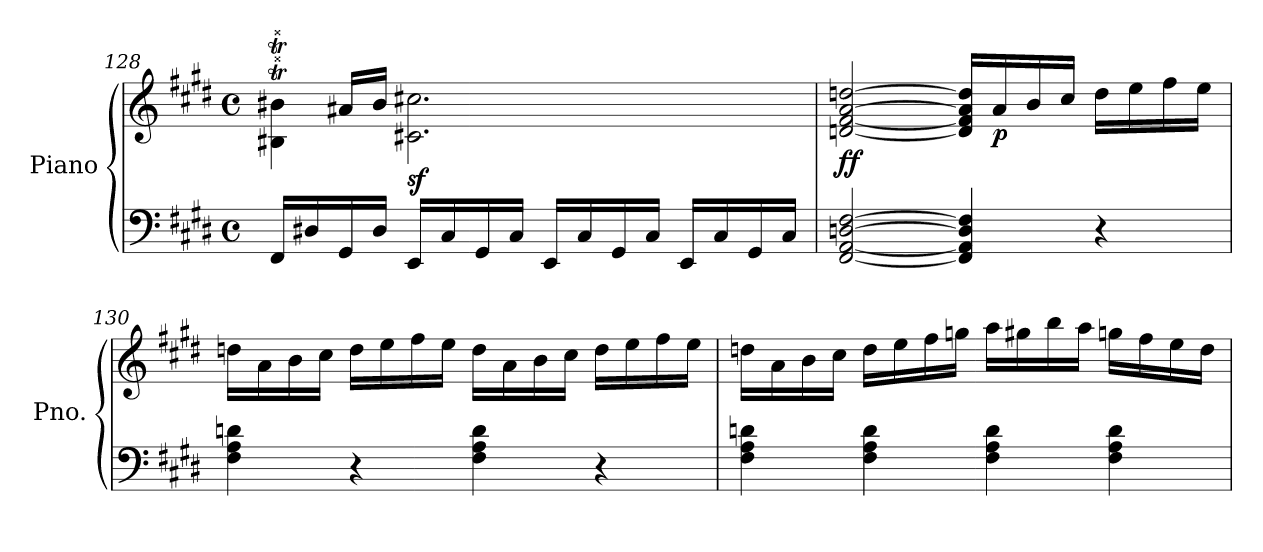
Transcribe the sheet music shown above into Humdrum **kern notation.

**kern	**kern	**dynam
*part1	*part1	*part1
*staff2	*staff1	*staff1/2
*I"Piano	*	*
*I'Pno.	*	*
!!LO:LB:g=z
*clefF4	*clefG2	*
*k[f#c#g#d#]	*k[f#c#g#d#]	*
*M4/4	*M4/4	*
*met(c)	*met(c)	*
=128	=128	=128
*	*^	*
16FF#/LL	4B#X\T 4b#X\T	8ryy	.
16D#X/	.	.	.
16GG#/	.	16a#X!/LL	.
16D#/JJ	.	16b#!/JJ	.
!	!	!	!LO:DY:b
16EE/LL	2.c#\ 2.cc#\	4ryy	sf
16C#/	.	.	.
16GG#/	.	.	.
16C#/JJ	.	.	.
16EE/LL	.	2ryy	.
16C#/	.	.	.
16GG#/	.	.	.
16C#/JJ	.	.	.
16EE/LL	.	.	.
16C#/	.	.	.
16GG#/	.	.	.
16C#/JJ	.	.	.
*	*v	*v	*
=129	=129	=129
!	!	!LO:DY:b
[2FF#/ [2AA/ [2Dn/ [2F#/	[2dn/ [2f#/ [2a/ [2ddn/	ff
4FF#/] 4AA/] 4D/] 4F#/]	16d/] 16f#/] 16a/] 16dd/]LL	.
!	!	!LO:DY:b
.	16a/	p
.	16b/	.
.	16cc#/JJ	.
4r	16dd\LL	.
.	16ee\	.
.	16ff#\	.
.	16ee\JJ	.
=130	=130	=130
4F#\ 4A\ 4dn\	16ddn\LL	.
.	16a\	.
.	16b\	.
.	16cc#\JJ	.
4r	16dd\LL	.
.	16ee\	.
.	16ff#\	.
.	16ee\JJ	.
4F#\ 4A\ 4d\	16dd\LL	.
.	16a\	.
.	16b\	.
.	16cc#\JJ	.
4r	16dd\LL	.
.	16ee\	.
.	16ff#\	.
.	16ee\JJ	.
=131	=131	=131
4F#\ 4A\ 4dn\	16ddn\LL	.
.	16a\	.
.	16b\	.
.	16cc#\JJ	.
4F#\ 4A\ 4d\	16dd\LL	.
.	16ee\	.
.	16ff#\	.
.	16ggn\JJ	.
4F#\ 4A\ 4d\	16aa\LL	.
.	16gg#X\	.
.	16bb\	.
.	16aa\JJ	.
4F#\ 4A\ 4d\	16ggn\LL	.
.	16ff#\	.
.	16ee\	.
.	16dd\JJ	.
=	=	=
*-	*-	*-
